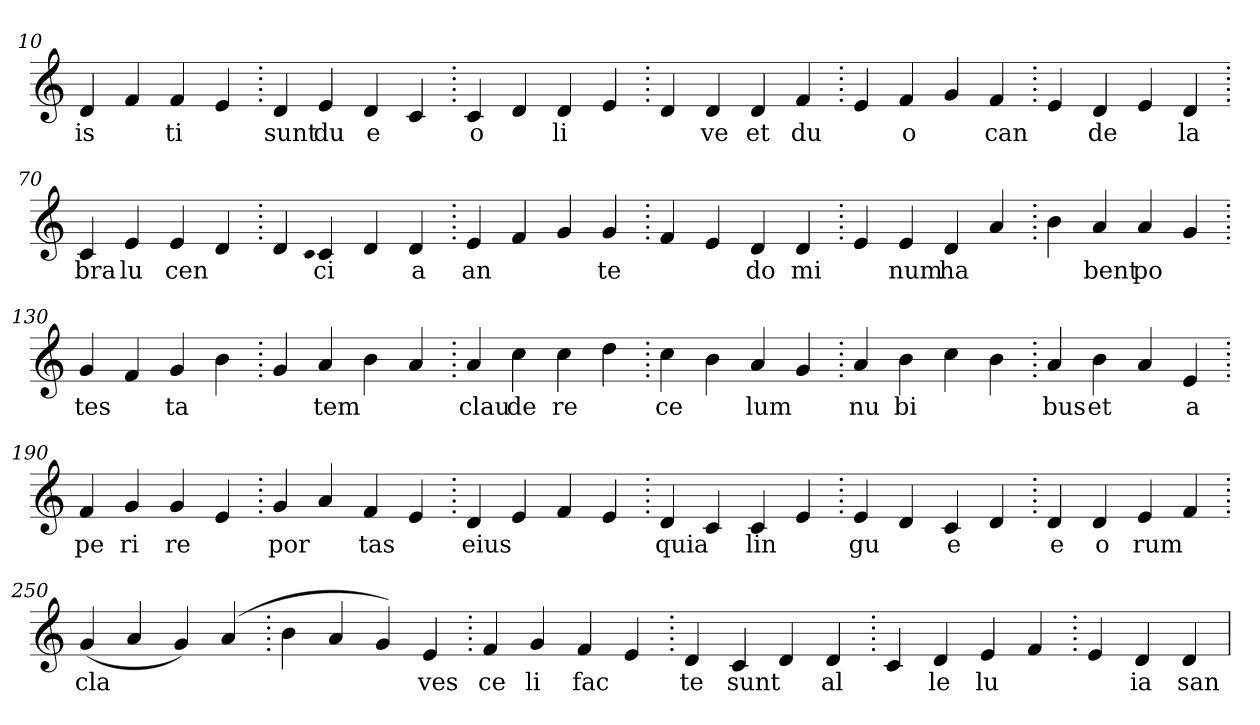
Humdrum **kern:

**kern	**text
*part1	*part1
*staff1	*staff1
*clefG2	*
=10.	=10.
4d	is
4f	.
4f	ti
4e	.
=20.	=20.
4d	sunt
4e	du
4d	e
4c	.
=30.	=30.
4c	o
4d	.
4d	li
4e	.
=40.	=40.
4d	.
4d	ve
4d	et
4f	du
=50.	=50.
4e	.
4f	o
4g	.
4f	can
=60.	=60.
4e	.
4d	de
4e	.
4d	la
=70.	=70.
4c	bra
4e	lu
4e	cen
4d	.
=80.	=80.
4d	.
qqc	.
4c	ci
4d	.
4d	a
=90.	=90.
4e	an
4f	.
4g	.
4g	te
=100.	=100.
4f	.
4e	.
4d	do
4d	mi
=110.	=110.
4e	.
4e	num
4d	ha
4a	.
=120.	=120.
4b	.
4a	bent
4a	po
4g	.
=130.	=130.
4g	tes
4f	.
4g	ta
4b	.
=140.	=140.
4g	.
4a	tem
4b	.
4a	.
=150.	=150.
4a	clau
4cc	de
4cc	re
4dd	.
=160.	=160.
4cc	ce
4b	.
4a	lum
4g	.
=170.	=170.
4a	nu
4b	bi
4cc	.
4b	.
=180.	=180.
4a	bus
4b	et
4a	.
4e	a
=190.	=190.
4f	pe
4g	ri
4g	re
4e	.
=200.	=200.
4g	por
4a	.
4f	tas
4e	.
=210.	=210.
4d	eius
4e	.
4f	.
4e	.
=220.	=220.
4d	quia
4c	.
4c	lin
4e	.
=230.	=230.
4e	gu
4d	.
4c	e
4d	.
=240.	=240.
4d	e
4d	o
4e	rum
4f	.
=250.	=250.
(>4g	cla
4a	.
4g)	.
(>4a	.
=260.	=260.
4b	.
4a	.
4g)	.
4e	ves
=270.	=270.
4f	ce
4g	li
4f	fac
4e	.
=280.	=280.
4d	te
4c	sunt
4d	.
4d	al
=290.	=290.
4c	.
4d	le
4e	lu
4f	.
=300.	=300.
4e	.
4d	ia
4d	san
=	=
*-	*-
